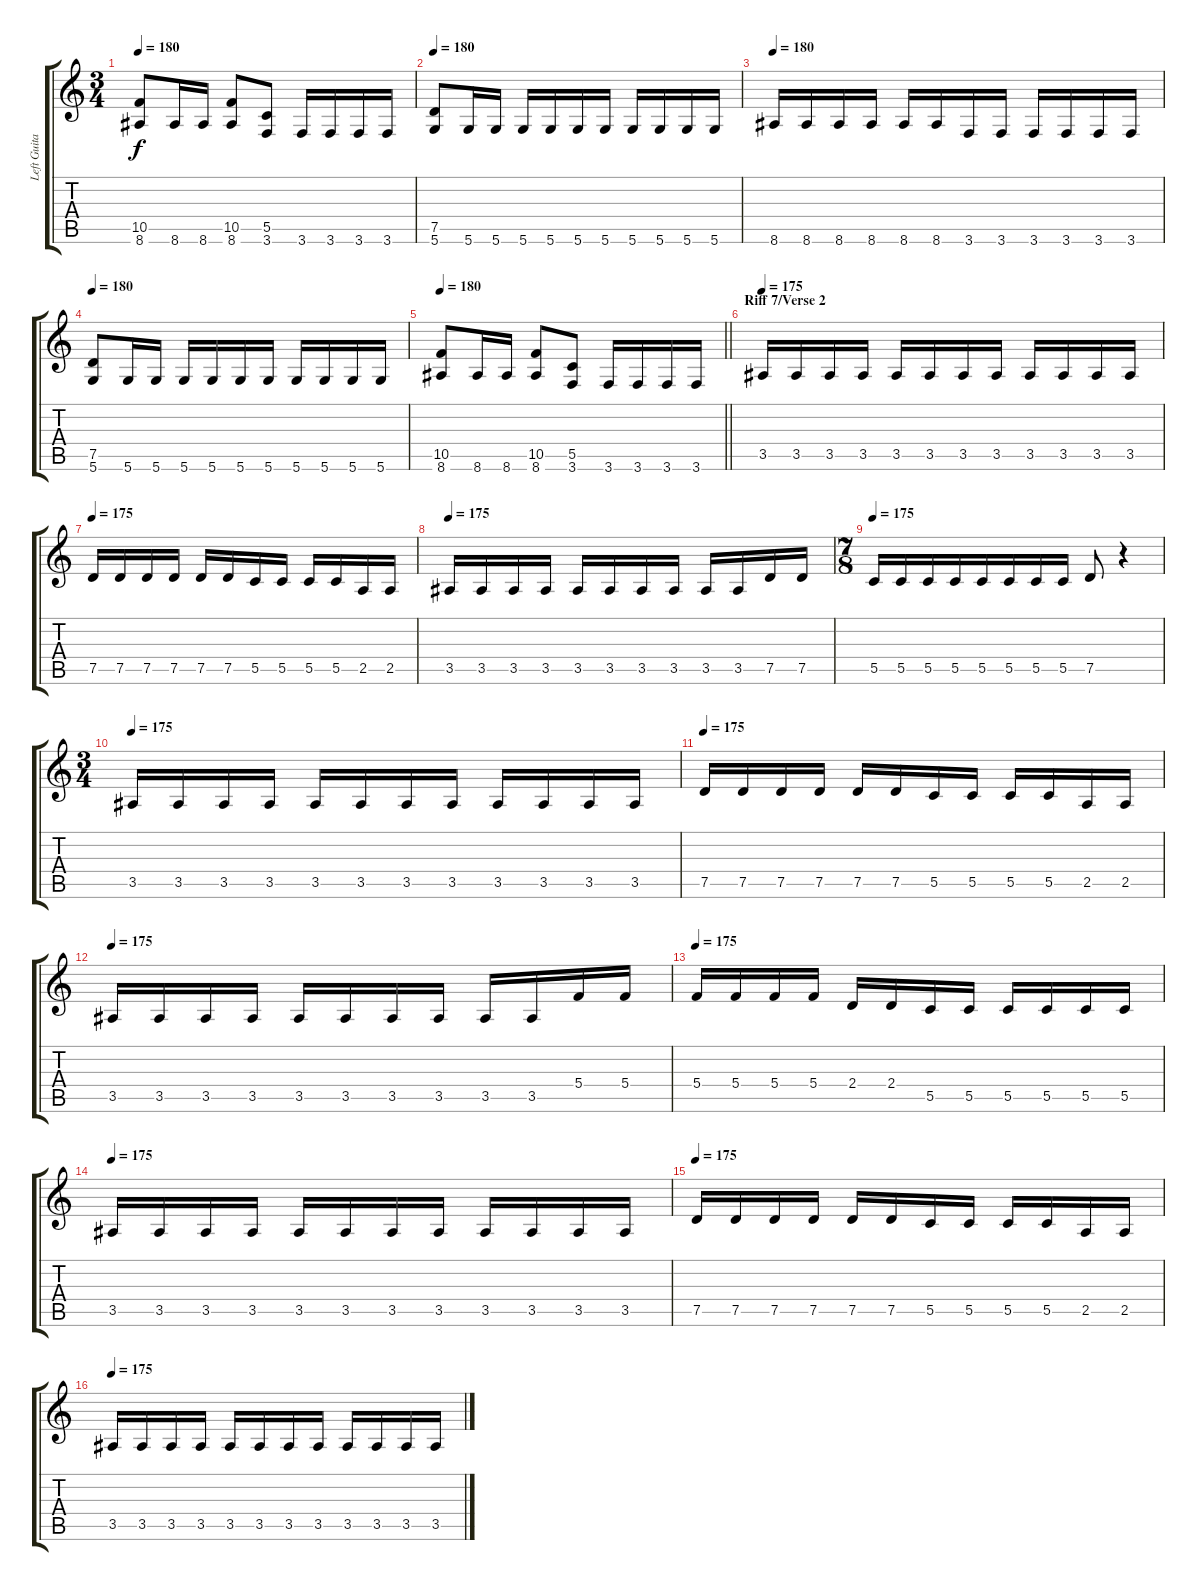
\track ("Left Guitar" "Left Guita") {instrument distortionguitar}
\staff {score tabs}
\tuning (D4 A3 F3 C3 G2 D2) {hide}
\ts (3 4)
\tempo 180
\clef g2
\ks c
(10.5 8.6).8{dy f} 8.6.16 8.6.16 (10.5 8.6).8 (5.5 3.6).8 3.6.16 3.6.16 3.6.16 3.6.16 |
\tempo 180
(7.5 5.6).8 5.6.16 5.6.16 5.6.16 5.6.16 5.6.16 5.6.16 5.6.16 5.6.16 5.6.16 5.6.16 |
\tempo 180
8.6.16 8.6.16 8.6.16 8.6.16 8.6.16 8.6.16 3.6.16 3.6.16 3.6.16 3.6.16 3.6.16 3.6.16 |
\tempo 180
(7.5 5.6).8 5.6.16 5.6.16 5.6.16 5.6.16 5.6.16 5.6.16 5.6.16 5.6.16 5.6.16 5.6.16 |
\tempo 180
\barLineRight lightlight
(10.5 8.6).8 8.6.16 8.6.16 (10.5 8.6).8 (5.5 3.6).8 3.6.16 3.6.16 3.6.16 3.6.16 |
\section ("" "Riff 7/Verse 2")
\tempo 175
3.5.16 3.5.16 3.5.16 3.5.16 3.5.16 3.5.16 3.5.16 3.5.16 3.5.16 3.5.16 3.5.16 3.5.16 |
\tempo 175
7.5.16 7.5.16 7.5.16 7.5.16 7.5.16 7.5.16 5.5.16 5.5.16 5.5.16 5.5.16 2.5.16 2.5.16 |
\tempo 175
3.5.16 3.5.16 3.5.16 3.5.16 3.5.16 3.5.16 3.5.16 3.5.16 3.5.16 3.5.16 7.5.16 7.5.16 |
\ts (7 8)
\tempo 175
5.5.16 5.5.16 5.5.16 5.5.16 5.5.16 5.5.16 5.5.16 5.5.16 7.5.8 r.4 |
\ts (3 4)
\tempo 175
3.5.16 3.5.16 3.5.16 3.5.16 3.5.16 3.5.16 3.5.16 3.5.16 3.5.16 3.5.16 3.5.16 3.5.16 |
\tempo 175
7.5.16 7.5.16 7.5.16 7.5.16 7.5.16 7.5.16 5.5.16 5.5.16 5.5.16 5.5.16 2.5.16 2.5.16 |
\tempo 175
3.5.16 3.5.16 3.5.16 3.5.16 3.5.16 3.5.16 3.5.16 3.5.16 3.5.16 3.5.16 5.4.16 5.4.16 |
\tempo 175
5.4.16 5.4.16 5.4.16 5.4.16 2.4.16 2.4.16 5.5.16 5.5.16 5.5.16 5.5.16 5.5.16 5.5.16 |
\tempo 175
3.5.16 3.5.16 3.5.16 3.5.16 3.5.16 3.5.16 3.5.16 3.5.16 3.5.16 3.5.16 3.5.16 3.5.16 |
\tempo 175
7.5.16 7.5.16 7.5.16 7.5.16 7.5.16 7.5.16 5.5.16 5.5.16 5.5.16 5.5.16 2.5.16 2.5.16 |
\tempo 175
3.5.16 3.5.16 3.5.16 3.5.16 3.5.16 3.5.16 3.5.16 3.5.16 3.5.16 3.5.16 3.5.16 3.5.16
